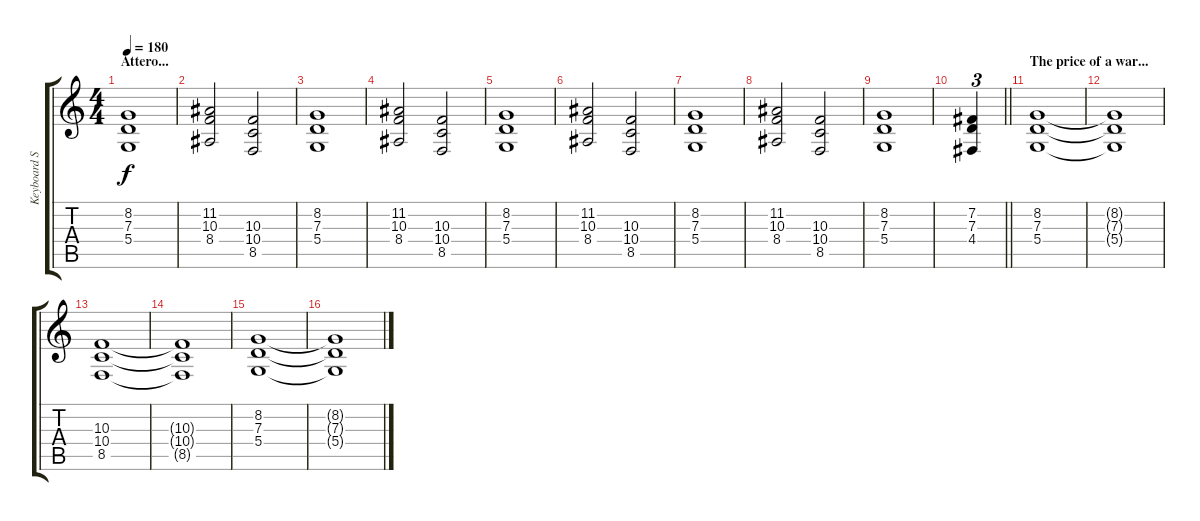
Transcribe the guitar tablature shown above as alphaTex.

\track ("Keyboard Strings" "Keyboard S") {instrument stringensemble1}
\staff {score tabs}
\tuning (E4 B3 G3 D3 A2 E2) {hide}
\ts (4 4)
\section ("" "Attero...")
\tempo 180
\clef g2
\ks c
(8.2 7.3 5.4).1{dy f} |
(11.2 10.3 8.4).2 (10.3 10.4 8.5).2 |
(8.2 7.3 5.4).1 |
(11.2 10.3 8.4).2 (10.3 10.4 8.5).2 |
(8.2 7.3 5.4).1 |
(11.2 10.3 8.4).2 (10.3 10.4 8.5).2 |
(8.2 7.3 5.4).1 |
(11.2 10.3 8.4).2 (10.3 10.4 8.5).2 |
(8.2 7.3 5.4).1 |
\barLineRight lightlight
(7.2 7.3 4.4).4{tu (3 2)} |
\section ("" "The price of a war...")
(8.2 7.3 5.4).1 |
(8.2{t} 7.3{t} 5.4{t}).1 |
(10.3 10.4 8.5).1 |
(10.3{t} 10.4{t} 8.5{t}).1 |
(8.2 7.3 5.4).1 |
(8.2{t} 7.3{t} 5.4{t}).1
